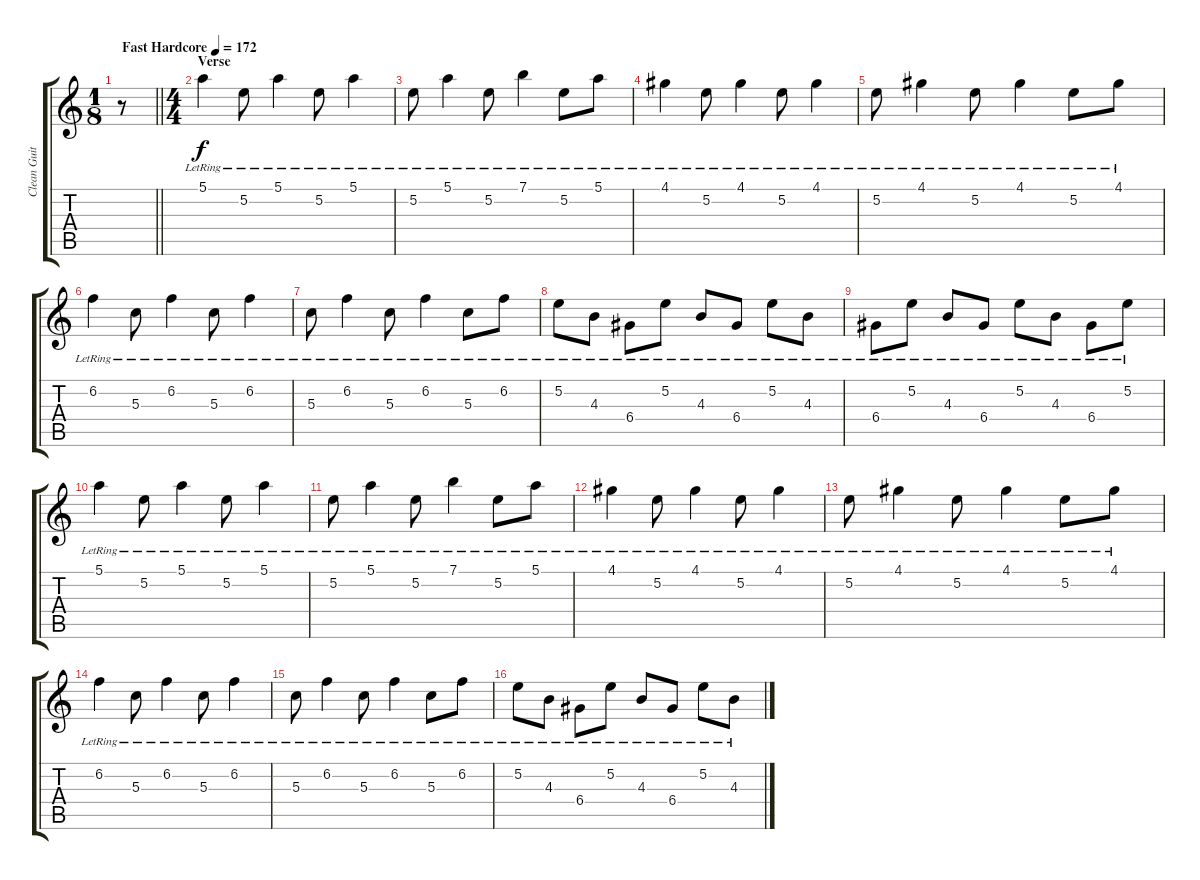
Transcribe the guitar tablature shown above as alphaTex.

\track ("Clean Guitar" "Clean Guit") {instrument electricguitarjazz}
\staff {score tabs}
\tuning (E4 B3 G3 D3 A2 E2) {hide}
\ts (1 8)
\tempo (172 "Fast Hardcore")
\clef g2
\barLineRight lightlight
\ks aminor
r.8{dy f instrument electricguitarjazz} |
\ts (4 4)
\section ("" "Verse")
5.1{lr}.4 5.2{lr}.8 5.1{lr}.4 5.2{lr}.8 5.1{lr}.4 |
5.2{lr}.8 5.1{lr}.4 5.2{lr}.8 7.1{lr}.4 5.2{lr}.8 5.1{lr}.8 |
4.1{lr}.4 5.2{lr}.8 4.1{lr}.4 5.2{lr}.8 4.1{lr}.4 |
5.2{lr}.8 4.1{lr}.4 5.2{lr}.8 4.1{lr}.4 5.2{lr}.8 4.1{lr}.8 |
6.2{lr}.4 5.3{lr}.8 6.2{lr}.4 5.3{lr}.8 6.2{lr}.4 |
5.3{lr}.8 6.2{lr}.4 5.3{lr}.8 6.2{lr}.4 5.3{lr}.8 6.2{lr}.8 |
5.2{lr}.8 4.3{lr}.8 6.4{lr}.8 5.2{lr}.8 4.3{lr}.8 6.4{lr}.8 5.2{lr}.8 4.3{lr}.8 |
6.4{lr}.8 5.2{lr}.8 4.3{lr}.8 6.4{lr}.8 5.2{lr}.8 4.3{lr}.8 6.4{lr}.8 5.2{lr}.8 |
5.1{lr}.4 5.2{lr}.8 5.1{lr}.4 5.2{lr}.8 5.1{lr}.4 |
5.2{lr}.8 5.1{lr}.4 5.2{lr}.8 7.1{lr}.4 5.2{lr}.8 5.1{lr}.8 |
4.1{lr}.4 5.2{lr}.8 4.1{lr}.4 5.2{lr}.8 4.1{lr}.4 |
5.2{lr}.8 4.1{lr}.4 5.2{lr}.8 4.1{lr}.4 5.2{lr}.8 4.1{lr}.8 |
6.2{lr}.4 5.3{lr}.8 6.2{lr}.4 5.3{lr}.8 6.2{lr}.4 |
5.3{lr}.8 6.2{lr}.4 5.3{lr}.8 6.2{lr}.4 5.3{lr}.8 6.2{lr}.8 |
5.2{lr}.8 4.3{lr}.8 6.4{lr}.8 5.2{lr}.8 4.3{lr}.8 6.4{lr}.8 5.2{lr}.8 4.3{lr}.8
